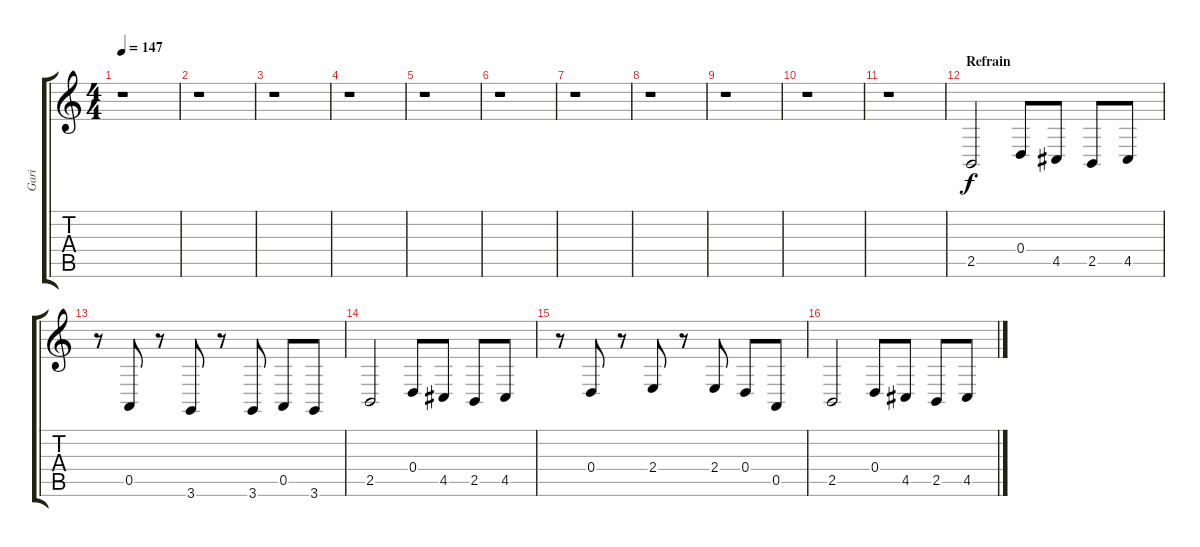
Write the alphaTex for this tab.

\track ("Gari" "Gari") {instrument trombone}
\staff {score tabs}
\tuning (E4 B3 G3 D3 A2 E2) {hide}
\ts (4 4)
\tempo 147
\clef g2
\ks c
r.1{dy f} |
r.1 |
r.1 |
r.1 |
r.1 |
r.1 |
r.1 |
r.1 |
r.1 |
r.1 |
r.1 |
\section ("" "Refrain")
2.5.2 0.4.8 4.5.8 2.5.8 4.5.8 |
r.8 0.5.8 r.8 3.6.8 r.8 3.6.8 0.5.8 3.6.8 |
2.5.2 0.4.8 4.5.8 2.5.8 4.5.8 |
r.8 0.4.8 r.8 2.4.8 r.8 2.4.8 0.4.8 0.5.8 |
2.5.2 0.4.8 4.5.8 2.5.8 4.5.8
